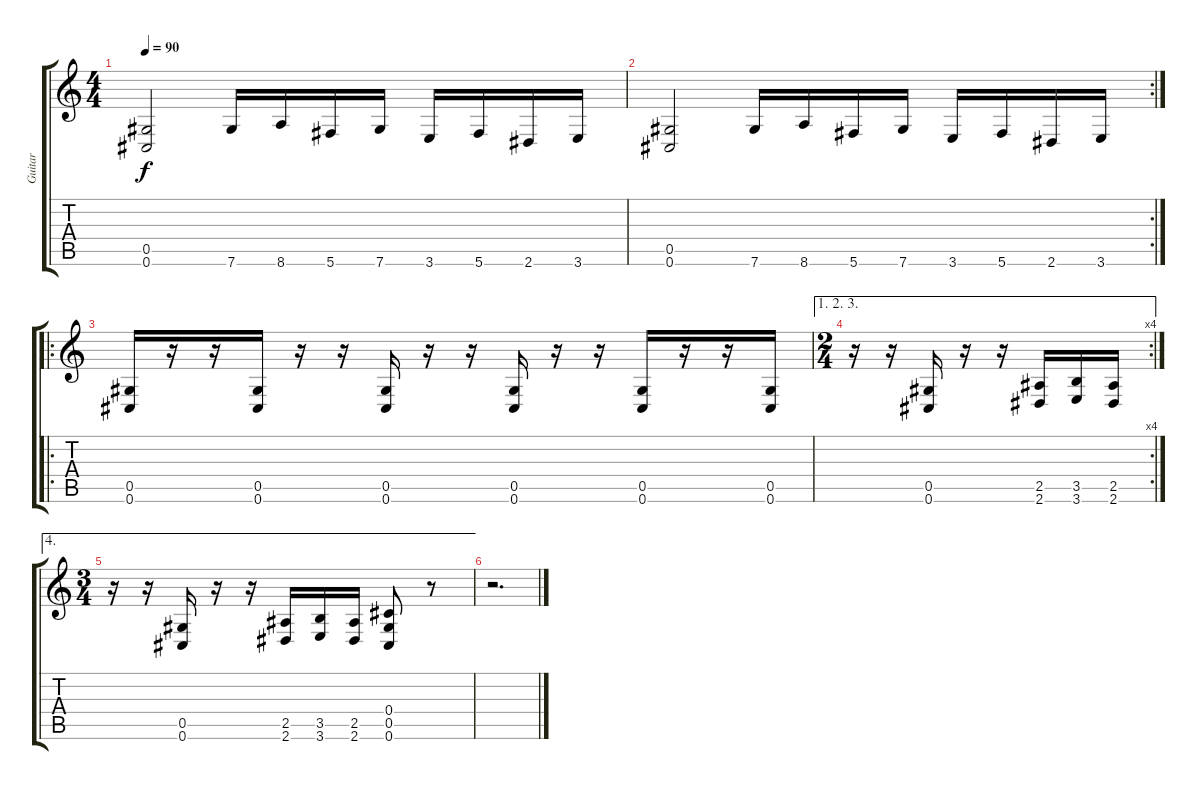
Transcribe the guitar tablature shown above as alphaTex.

\track ("Guitar" "Guitar") {instrument distortionguitar}
\staff {score tabs}
\tuning (Db4 Bb3 Gb3 Db3 Ab2 Db2) {hide}
\ts (4 4)
\tempo 90
\clef g2
\ks c
(0.5 0.6).2{dy f} 7.6.16 8.6.16 5.6.16 7.6.16 3.6.16 5.6.16 2.6.16 3.6.16 |
\rc 2
(0.5 0.6).2 7.6.16 8.6.16 5.6.16 7.6.16 3.6.16 5.6.16 2.6.16 3.6.16 |
\ro
(0.5 0.6).16 r.16 r.16 (0.5 0.6).16 r.16 r.16 (0.5 0.6).16 r.16 r.16 (0.5 0.6).16 r.16 r.16 (0.5 0.6).16 r.16 r.16 (0.5 0.6).16 |
\ae (1 2 3)
\rc 4
\ts (2 4)
r.16 r.16 (0.5 0.6).16 r.16 r.16 (2.5 2.6).16 (3.5 3.6).16 (2.5 2.6).16 |
\ae 4
\ts (3 4)
r.16 r.16 (0.5 0.6).16 r.16 r.16 (2.5 2.6).16 (3.5 3.6).16 (2.5 2.6).16 (0.4 0.5 0.6).8 r.8 |
r.2{d}
